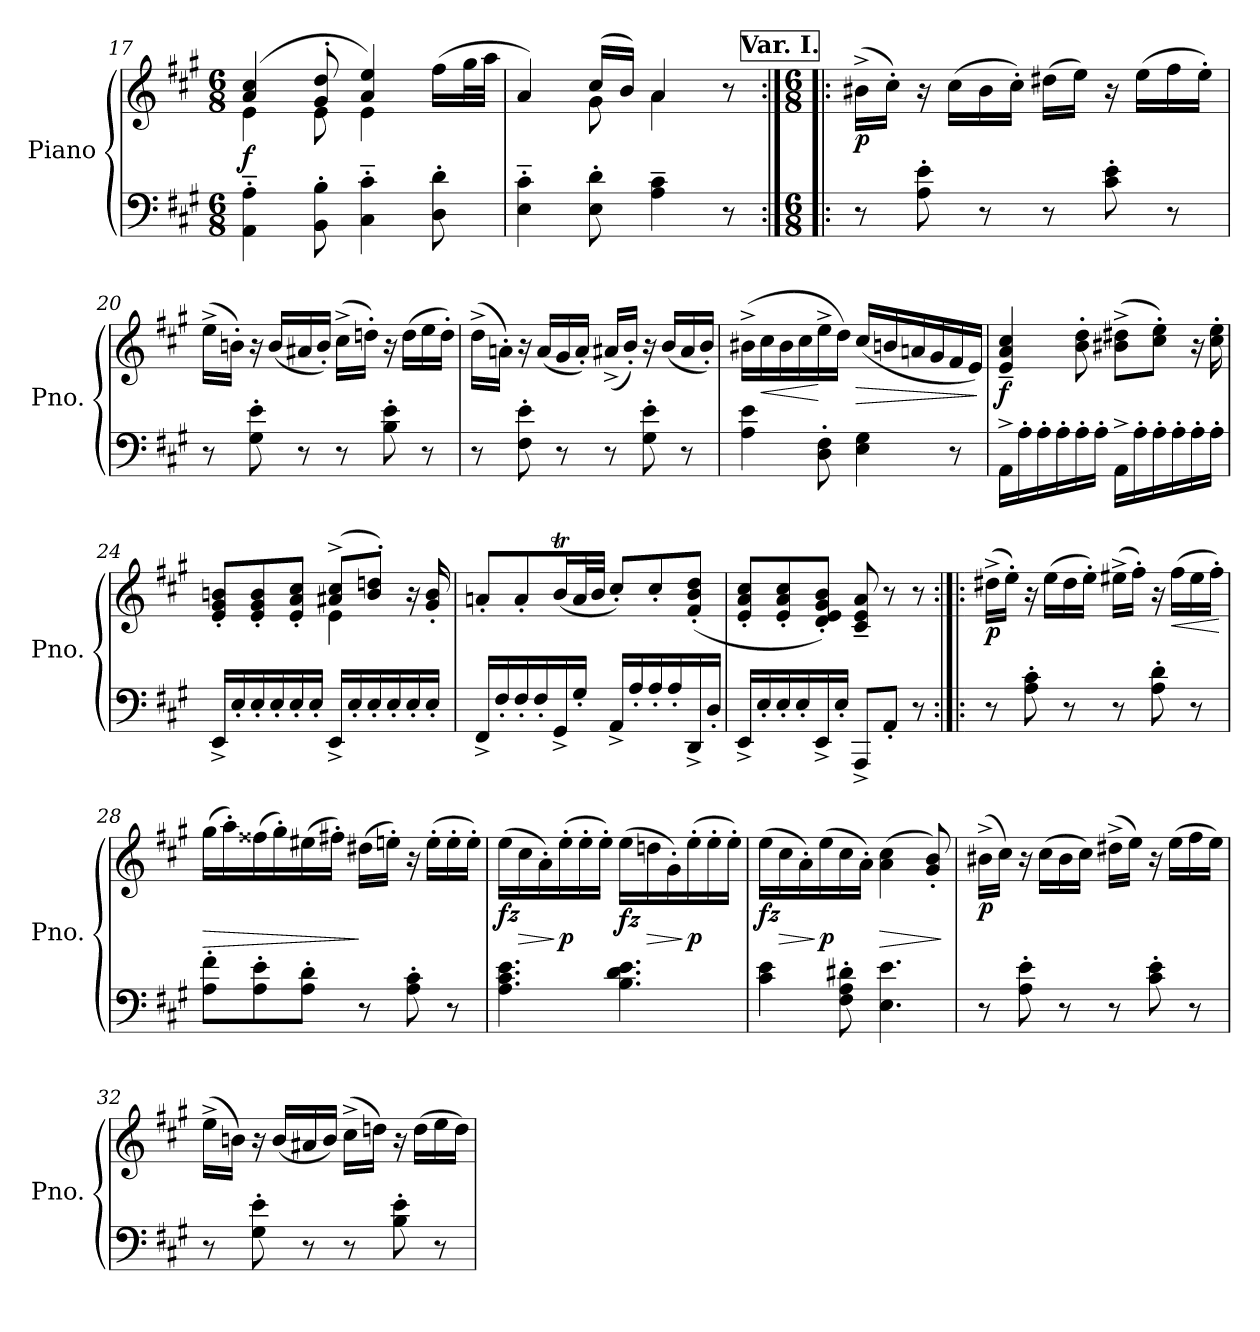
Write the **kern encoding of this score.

**kern	**kern	**dynam
*part1	*part1	*part1
*staff2	*staff1	*staff1/2
*I"Piano	*	*
*I'Pno.	*	*
*clefF4	*clefG2	*
*k[f#c#g#]	*k[f#c#g#]	*
*M6/8	*M6/8	*
=17	=17	=17
*	*^	*
!	!	!	!LO:DY:b
4AA\'~ 4A\'~	(4a/ 4cc#/	4e\	f
8BB\' 8B\'	8g#/' 8dd/'	8e\	.
4C#\'~ 4c#\'~	4a/ 4ee/)	4e\	.
8D\' 8d\'	(16ff#\LL	8ryy	.
.	32gg#\L	.	.
.	32aa\JJJ	.	.
=18	=18	=18	=18
4E\'~ 4c#\'~	4a/)	4ryy	.
8E\' 8d\'	(16cc#/LL	8g#\	.
.	16b/JJ)	.	.
4A\~ 4c#\~	4a/	4a\	.
8r	8r	8ryy	.
*	*v	*v	*
!!LO:PB:g=z
!!LO:REH:place=s1:a:B:cj:fs=14:t=Var. I.
=19:|!|:	=19:|!|:	=19:|!|:
*M6/8	*M6/8	*
*	*^	*
!	!	!	!LO:DY:b
*	*v	*v	*
8r	(16b#X^\LL	p
.	16cc#'\JJ)	.
8A\' 8e\'	16r	.
.	(16cc#\LL	.
8r	16b#\	.
.	16cc#'\JJ)	.
8r	(16dd#X\LL	.
.	16ee\JJ)	.
8c#\' 8e\'	16r	.
.	(16ee\LL	.
8r	16ff#\	.
.	16ee'\JJ)	.
=20	=20	=20
8r	(16ee^\LL	.
.	16bn'\JJ)	.
8G#\' 8e\'	16r	.
.	(16b/LL	.
8r	16a#X/	.
.	16b'/JJ)	.
8r	(16cc#^\LL	.
.	16ddn'\JJ)	.
8B\' 8e\'	16r	.
.	(16dd\LL	.
8r	16ee\	.
.	16dd'\JJ)	.
=21	=21	=21
8r	(16dd^\LL	.
.	16an'\JJ)	.
8F#\' 8e\'	16r	.
.	(16a/LL	.
8r	16g#/	.
.	16a'/JJ)	.
8r	(16a#X^/LL	.
.	16b'/JJ)	.
8G#\' 8e\'	16r	.
.	(16b/LL	.
8r	16a#/	.
.	16b'/JJ)	.
=22	=22	=22
4A\ 4e\	(16b#X^\LL	.
!	!	!LO:HP:b
.	16cc#\	<
.	16b#\	.
.	16cc#\	.
8D\' 8F#\'	16ee^\	[
.	16dd\JJ)	.
!	!	!LO:HP:b
4E\ 4G#\	(16cc#/LL	>
.	16bn/	.
.	16an/	.
.	16g#/	.
8r	16f#/	.
.	16e/JJ)	.
.	.	]
!!LO:LB:g=z
=23	=23	=23
!	!	!LO:DY:b
16AA^>\LL	4e/~ 4a/~ 4cc#/~	f
16A'\	.	.
16A'\	.	.
16A'\	.	.
16A'\	8b\' 8dd\'	.
16A'\JJ	.	.
16AA^\LL	(8b#X\^ 8dd#X\^L	.
16A'\	.	.
16A'\	8cc#\' 8ee\'J)	.
16A'\	.	.
16A'\	16r	.
16A'\JJ	16cc#\' 16ee\'	.
=24	=24	=24
*	*^	*
16EE^/LL	8e/' 8g#/' 8bn/'L	4.ryy	.
16E'/	.	.	.
16E'/	8e/' 8g#/' 8b/'	.	.
16E'/	.	.	.
16E'/	8e/' 8a/' 8cc#/'J	.	.
16E'/JJ	.	.	.
16EE^/LL	(8a#X/^ 8cc#/^L	4e\	.
16E'/	.	.	.
16E'/	8b/' 8ddn/'J)	.	.
16E'/	.	.	.
16E'/	16r	8ryy	.
16E'/JJ	16g#/' 16b/'	.	.
*	*v	*v	*
=25	=25	=25
16FF#^/LL	8an'/L	.
16F#'/	.	.
16F#'/	8a'/	.
16F#'/	.	.
16GG#^/	(16bT/L	.
16G#'/JJ	32a/L	.
.	32b/JJJ	.
16AA^/LL	8cc#'/L)	.
16A'/	.	.
16A'/	8cc#'/	.
16A'/	.	.
16DD^/	(8f#/' 8b/' 8dd/'J	.
16D'/JJ	.	.
=26	=26	=26
16EE^/LL	8e/' 8a/' 8cc#/'L	.
16E'/	.	.
16E'/	8e/' 8a/' 8cc#/'	.
16E'/	.	.
16EE^/	8d/' 8e/' 8g#/' 8b/'J)	.
16E'/JJ	.	.
8AAA^/L	8c#/~ 8e/~ 8a/~	.
8AA'/J	8r	.
8r	8r	.
!!LO:LB:g=z
=27:|!|:	=27:|!|:	=27:|!|:
!	!	!LO:DY:b
8r	(16dd#X^\LL	p
.	16ee'\JJ)	.
8A\' 8c#\'	16r	.
.	(16ee\LL	.
8r	16dd#\	.
.	16ee'\JJ)	.
8r	(16ee#X^\LL	.
.	16ff#'\JJ)	.
8A\' 8d\'	16r	.
!	!	!LO:HP:b
.	(16ff#\LL	<
8r	16ee#\	.
.	16ff#'\JJ)	.
.	.	[
=28	=28	=28
!	!	!LO:HP:b
8A\' 8f#\'L	(16gg#\LL	>
.	16aa'\)	.
8A\' 8e\'	(16ff##X\	.
.	16gg#'\)	.
8A\' 8d\'J	(16ee#X\	.
.	16ff#X'\JJ)	.
8r	(16dd#X\LL	]
.	16een'\JJ)	.
8A\' 8c#\'	16r	.
.	(16ee'\LL	.
8r	16ee'\	.
.	16ee'\JJ)	.
=29	=29	=29
!	!	!LO:DY:b
4.A\ 4.c#\ 4.e\	(16ee\LL	fz
!	!	!LO:HP:b
.	16cc#\	>
.	16a'\)	.
!	!	!LO:DY:n=1:b
.	(16ee'\	] p
.	16ee'\	.
.	16ee'\JJ)	.
!	!	!LO:DY:n=2:b
4.B\ 4.d\ 4.e\	(16ee\LL	fz
!	!	!LO:HP:b
.	16ddn\	>
.	16g#'\)	.
!	!	!LO:DY:n=3:b
.	(16ee'\	] p
.	16ee'\	.
.	16ee'\JJ)	.
=30	=30	=30
!	!	!LO:DY:b
4c#\ 4e\	(16ee\LL	fz
!	!	!LO:HP:b
.	16cc#\	>
.	16a'\)	.
!	!	!LO:DY:n=1:b
.	(16ee\	] p
8F#\' 8A\' 8d#X\'	16cc#\	.
.	16a'\JJ)	.
!	!	!LO:HP:b
4.E\ 4.e\	(4a\ 4cc#\	>
.	8g#/' 8b/')	.
.	.	]
!!LO:LB:g=z
=31	=31	=31
!	!	!LO:DY:b
8r	(16b#X^\LL	p
.	16cc#\JJ)	.
8A\' 8e\'	16r	.
.	(16cc#\LL	.
8r	16b#\	.
.	16cc#\JJ)	.
8r	(16dd#X^\LL	.
.	16ee\JJ)	.
8c#\' 8e\'	16r	.
.	(16ee\LL	.
8r	16ff#\	.
.	16ee\JJ)	.
=32	=32	=32
8r	(16ee^\LL	.
.	16bn\JJ)	.
8G#\' 8e\'	16r	.
.	(16b/LL	.
8r	16a#X/	.
.	16b/JJ)	.
8r	(16cc#^\LL	.
.	16ddn\JJ)	.
8B\' 8e\'	16r	.
.	(16dd\LL	.
8r	16ee\	.
.	16dd\JJ)	.
=	=	=
*-	*-	*-
